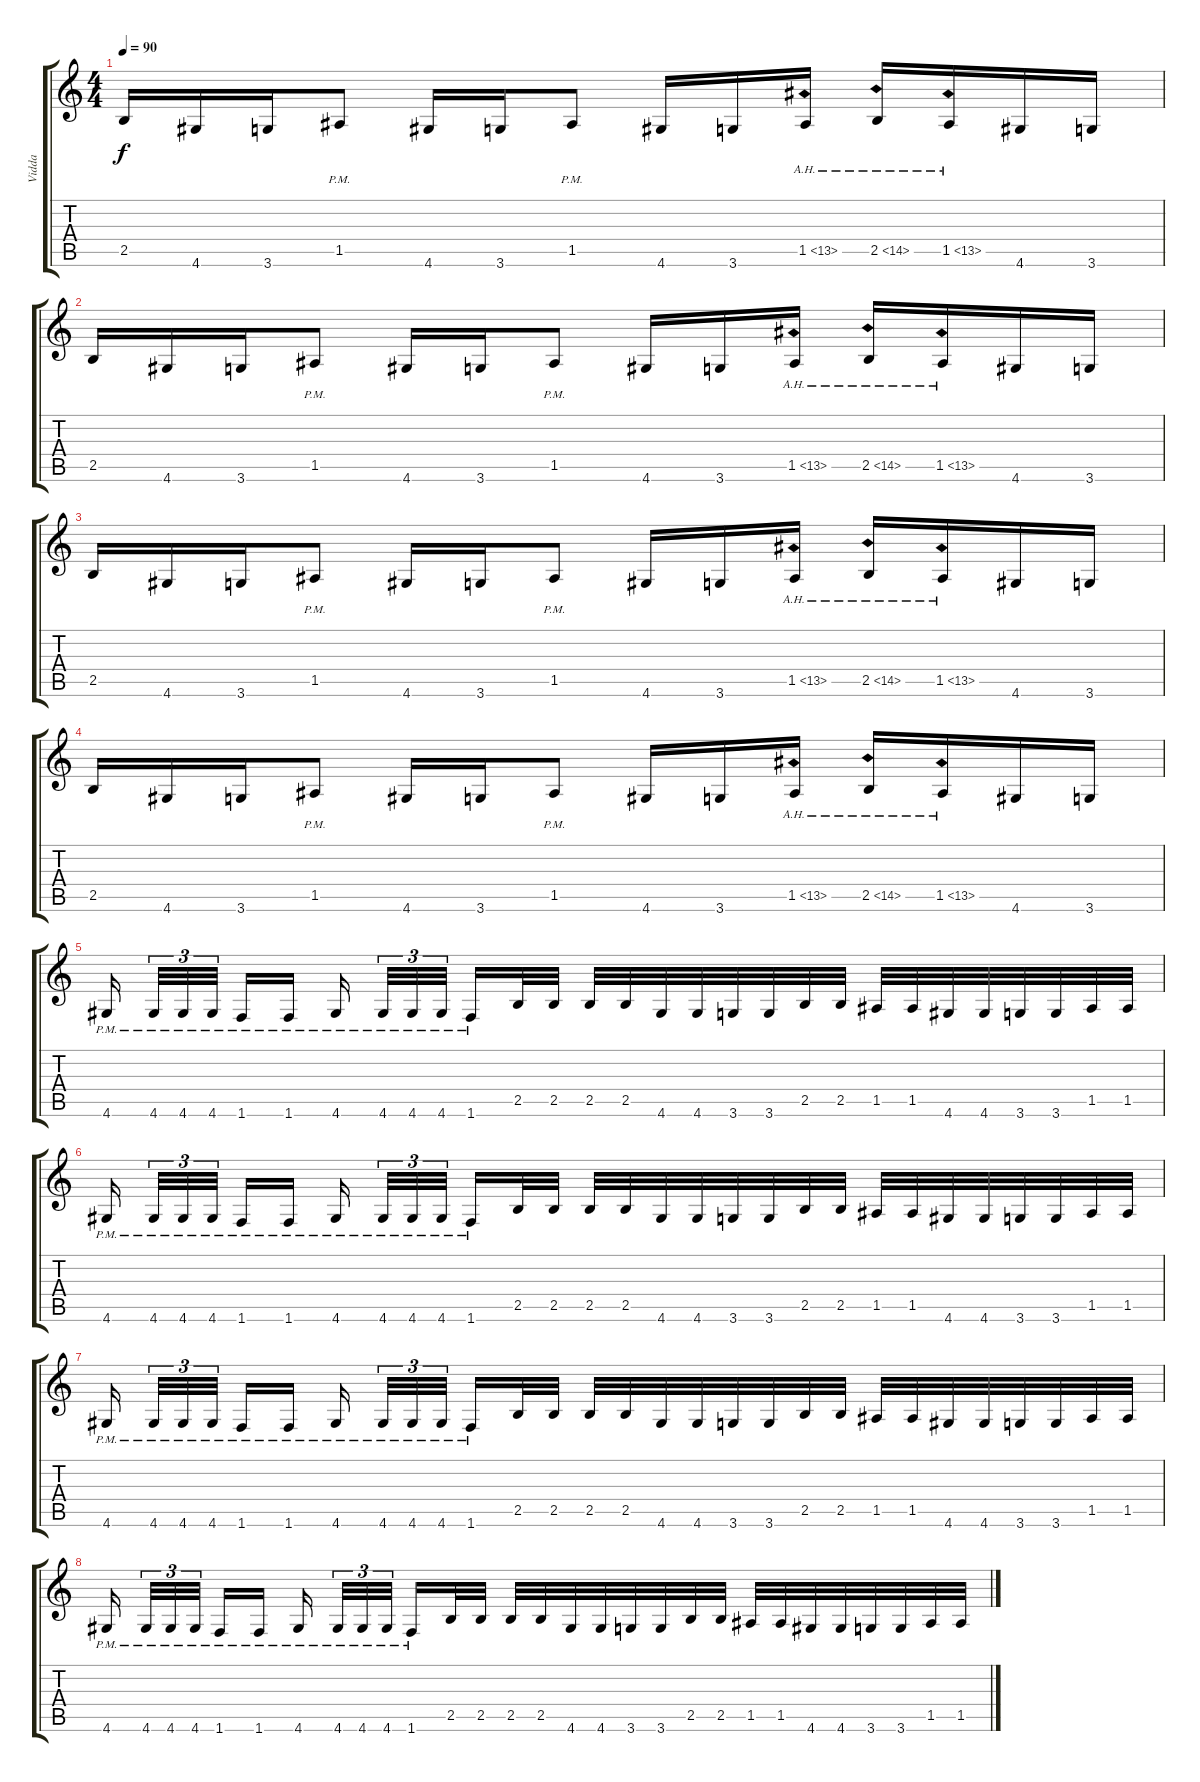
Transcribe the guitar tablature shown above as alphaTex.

\track ("Vidda" "Vidda") {instrument overdrivenguitar}
\staff {score tabs}
\tuning (E4 B3 G3 D3 A2 E2) {hide}
\ts (4 4)
\tempo 90
\clef g2
\ks c
2.5.16{dy f instrument overdrivenguitar} 4.6.16 3.6.16 1.5{pm}.8 4.6.16 3.6.16 1.5{pm}.8 4.6.16 3.6.16 1.5{ah 12}.16 2.5{ah 12}.16 1.5{ah 12}.16 4.6.16 3.6.16 |
2.5.16{instrument overdrivenguitar} 4.6.16 3.6.16 1.5{pm}.8 4.6.16 3.6.16 1.5{pm}.8 4.6.16 3.6.16 1.5{ah 12}.16 2.5{ah 12}.16 1.5{ah 12}.16 4.6.16 3.6.16 |
2.5.16{instrument overdrivenguitar} 4.6.16 3.6.16 1.5{pm}.8 4.6.16 3.6.16 1.5{pm}.8 4.6.16 3.6.16 1.5{ah 12}.16 2.5{ah 12}.16 1.5{ah 12}.16 4.6.16 3.6.16 |
2.5.16{instrument overdrivenguitar} 4.6.16 3.6.16 1.5{pm}.8 4.6.16 3.6.16 1.5{pm}.8 4.6.16 3.6.16 1.5{ah 12}.16 2.5{ah 12}.16 1.5{ah 12}.16 4.6.16 3.6.16 |
4.6{pm}.16{instrument overdrivenguitar} 4.6{pm}.32{tu (3 2)} 4.6{pm}.32{tu (3 2)} 4.6{pm}.32{tu (3 2)} 1.6{pm}.16 1.6{pm}.16 4.6{pm}.16 4.6{pm}.32{tu (3 2)} 4.6{pm}.32{tu (3 2)} 4.6{pm}.32{tu (3 2)} 1.6{pm}.16 2.5.32 2.5.32 2.5.32 2.5.32 4.6.32 4.6.32 3.6.32 3.6.32 2.5.32 2.5.32 1.5.32 1.5.32 4.6.32 4.6.32 3.6.32 3.6.32 1.5.32 1.5.32 |
4.6{pm}.16{instrument overdrivenguitar} 4.6{pm}.32{tu (3 2)} 4.6{pm}.32{tu (3 2)} 4.6{pm}.32{tu (3 2)} 1.6{pm}.16 1.6{pm}.16 4.6{pm}.16 4.6{pm}.32{tu (3 2)} 4.6{pm}.32{tu (3 2)} 4.6{pm}.32{tu (3 2)} 1.6{pm}.16 2.5.32 2.5.32 2.5.32 2.5.32 4.6.32 4.6.32 3.6.32 3.6.32 2.5.32 2.5.32 1.5.32 1.5.32 4.6.32 4.6.32 3.6.32 3.6.32 1.5.32 1.5.32 |
4.6{pm}.16{instrument overdrivenguitar} 4.6{pm}.32{tu (3 2)} 4.6{pm}.32{tu (3 2)} 4.6{pm}.32{tu (3 2)} 1.6{pm}.16 1.6{pm}.16 4.6{pm}.16 4.6{pm}.32{tu (3 2)} 4.6{pm}.32{tu (3 2)} 4.6{pm}.32{tu (3 2)} 1.6{pm}.16 2.5.32 2.5.32 2.5.32 2.5.32 4.6.32 4.6.32 3.6.32 3.6.32 2.5.32 2.5.32 1.5.32 1.5.32 4.6.32 4.6.32 3.6.32 3.6.32 1.5.32 1.5.32 |
4.6{pm}.16{instrument overdrivenguitar} 4.6{pm}.32{tu (3 2)} 4.6{pm}.32{tu (3 2)} 4.6{pm}.32{tu (3 2)} 1.6{pm}.16 1.6{pm}.16 4.6{pm}.16 4.6{pm}.32{tu (3 2)} 4.6{pm}.32{tu (3 2)} 4.6{pm}.32{tu (3 2)} 1.6{pm}.16 2.5.32 2.5.32 2.5.32 2.5.32 4.6.32 4.6.32 3.6.32 3.6.32 2.5.32 2.5.32 1.5.32 1.5.32 4.6.32 4.6.32 3.6.32 3.6.32 1.5.32 1.5.32
